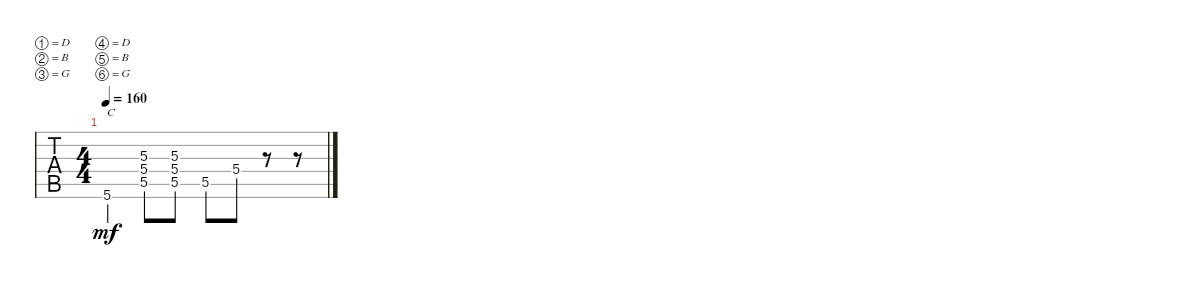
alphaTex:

\defaultSystemsLayout 4
\bracketExtendMode groupsimilarinstruments
\singleTrackTrackNamePolicy hidden
\multiTrackTrackNamePolicy hidden
\otherSystemsTrackNameOrientation horizontal
\track ("Steel Guitar" "S-Gt") {instrument acousticguitarsteel}
\staff {tabs}
\tuning (D4 B3 G3 D3 B2 G2)
\ts (4 4)
\tempo 160
\clef g2
\ks c
5.6.4{txt "C" dy mf} (5.5 5.4 5.3).8 (5.5 5.4 5.3).8 5.5.8 5.4.8 r.8 r.8
